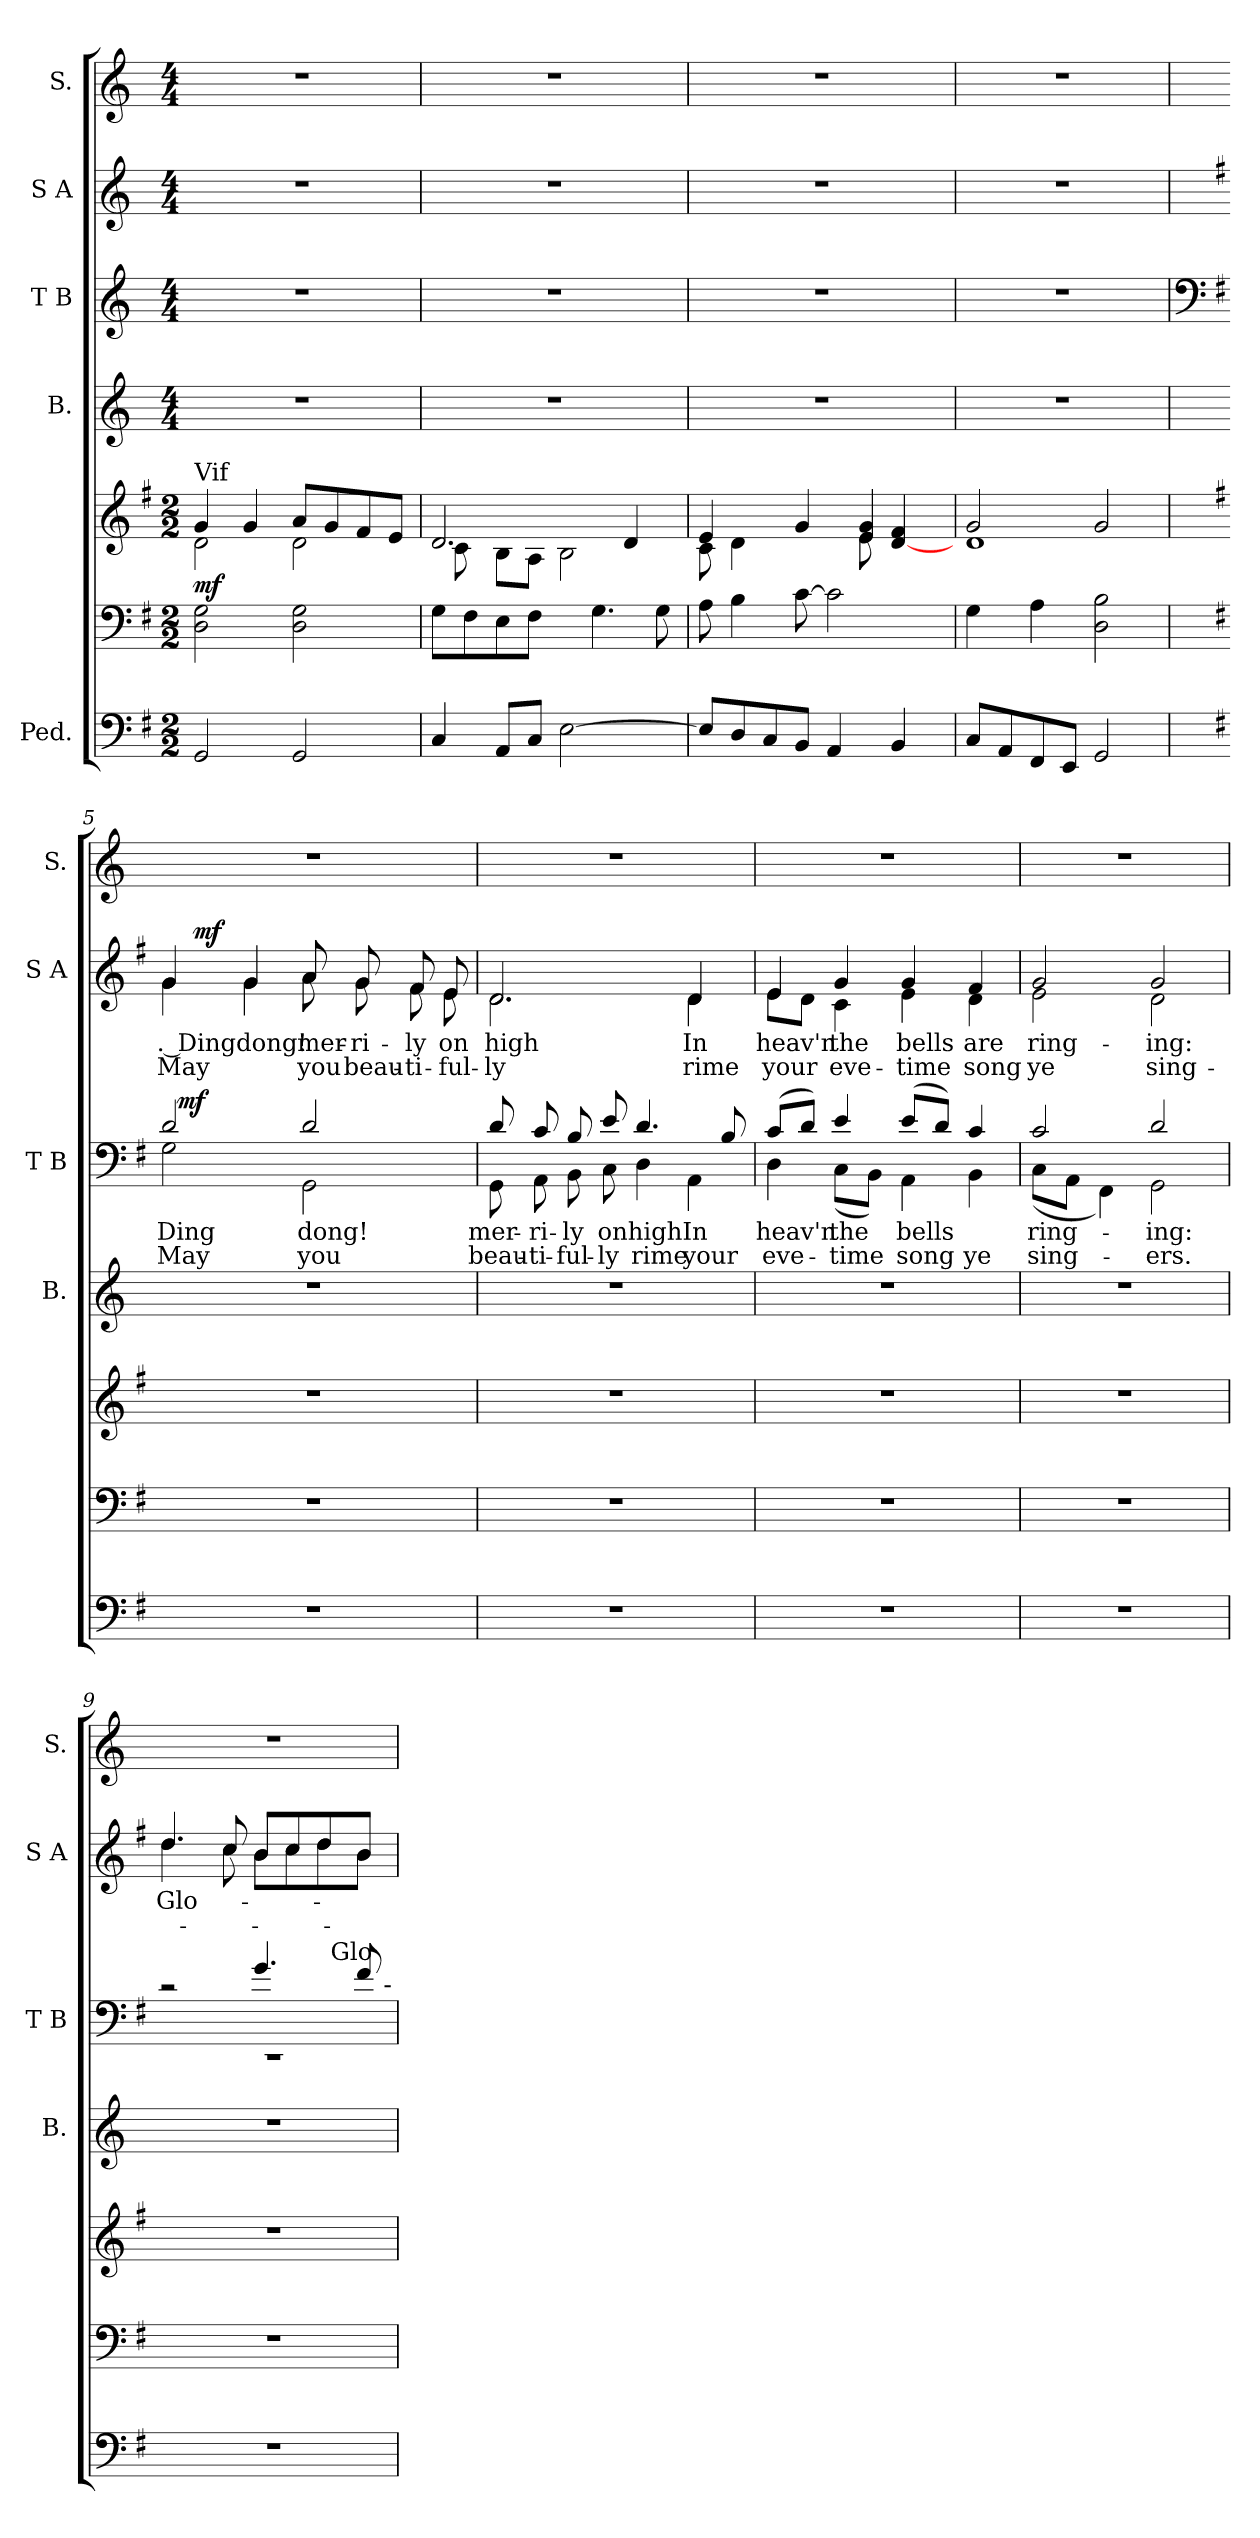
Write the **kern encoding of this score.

**kern	**kern	**dynam	**kern	**kern	**kern	**text	**text	**dynam	**kern	**text	**text	**dynam	**kern
*part7	*part6	*part6	*part5	*part4	*part3	*part3	*part3	*part3	*part2	*part2	*part2	*part2	*part1
*staff7	*staff6	*staff6	*staff5	*staff4	*staff3	*staff3	*staff3	*staff3	*staff2	*staff2	*staff2	*staff2	*staff1
*I"Ped.	*	*	*	*I"B.	*I"T B	*	*	*	*I"S A	*	*	*	*I"S.
*	*	*	*	*I'B.	*I'T B	*	*	*	*I'S A	*	*	*	*I'S.
*clefF4	*clefF4	*	*clefG2	*clefG2	*clefG2	*	*	*	*clefG2	*	*	*	*clefG2
*k[f#]	*k[f#]	*	*k[f#]	*k[]	*k[]	*	*	*	*k[]	*	*	*	*k[]
*G:	*G:	*	*G:	*C:	*C:	*	*	*	*C:	*	*	*	*C:
*M2/2	*M2/2	*	*M2/2	*M4/4	*M4/4	*	*	*	*M4/4	*	*	*	*M4/4
*MM192	*MM192	*	*MM192	*MM192	*MM192	*	*	*	*MM192	*	*	*	*MM192
=1	=1	=1	=1	=1	=1	=1	=1	=1	=1	=1	=1	=1	=1
*	*	*	*^	*	*	*	*	*	*	*	*	*	*
!	!	!	!LO:TX:a:t=Vif	!	!	!	!	!	!	!	!	!	!	!
!	!	!LO:DY:a	!	!	!	!	!	!	!	!	!	!	!	!
2GG/	2D\ 2G\	mf	4g/	2d\	1r	1r	.	.	.	1r	.	.	.	1r
.	.	.	4g/	.	.	.	.	.	.	.	.	.	.	.
2GG/	2D\ 2G\	.	8a/L	2d\	.	.	.	.	.	.	.	.	.	.
.	.	.	8g/	.	.	.	.	.	.	.	.	.	.	.
.	.	.	8f#/	.	.	.	.	.	.	.	.	.	.	.
.	.	.	8e/J	.	.	.	.	.	.	.	.	.	.	.
=2	=2	=2	=2	=2	=2	=2	=2	=2	=2	=2	=2	=2	=2	=2
*	*^	*	*	*	*	*	*	*	*	*	*	*	*	*
4C/	8G\L	2..ryy	.	2.d/	8c\	1r	1r	.	.	.	1r	.	.	.	1r
.	8F#\	.	.	.	8ryy	.	.	.	.	.	.	.	.	.	.
8AA/L	8E\	.	.	.	8B\L	.	.	.	.	.	.	.	.	.	.
8C/J	8F#\J	.	.	.	8A\J	.	.	.	.	.	.	.	.	.	.
[>2E\	8ryy	.	.	.	2B\	.	.	.	.	.	.	.	.	.	.
.	4.G\	.	.	.	.	.	.	.	.	.	.	.	.	.	.
.	.	.	.	4d/	.	.	.	.	.	.	.	.	.	.	.
.	.	8G\	.	.	.	.	.	.	.	.	.	.	.	.	.
*	*v	*v	*	*	*	*	*	*	*	*	*	*	*	*	*
=3	=3	=3	=3	=3	=3	=3	=3	=3	=3	=3	=3	=3	=3	=3
*	*	*	*	*^	*	*	*	*	*	*	*	*	*	*
8E/L]	8A\	.	4e/	8c\	2ryy	1r	1r	.	.	.	1r	.	.	.	1r
8D/	4B\	.	.	4d\	.	.	.	.	.	.	.	.	.	.	.
8C/	.	.	2.ryy	.	.	.	.	.	.	.	.	.	.	.	.
8BB/J	[>8c\	.	.	4g/	.	.	.	.	.	.	.	.	.	.	.
4AA/	2c\]	.	.	.	8ryy	.	.	.	.	.	.	.	.	.	.
.	.	.	.	(<8e\	4e/ 4g/)	.	.	.	.	.	.	.	.	.	.
4BB/	.	.	.	[<4d/ 4f#/	.	.	.	.	.	.	.	.	.	.	.
.	.	.	.	.	8ryy	.	.	.	.	.	.	.	.	.	.
*	*	*	*	*v	*v	*	*	*	*	*	*	*	*	*	*
=4	=4	=4	=4	=4	=4	=4	=4	=4	=4	=4	=4	=4	=4	=4
8C/L	4G\	.	1d	2g/	1r	1r	.	.	.	1r	.	.	.	1r
8AA/	.	.	.	.	.	.	.	.	.	.	.	.	.	.
8FF#/	4A\	.	.	.	.	.	.	.	.	.	.	.	.	.
8EE/J	.	.	.	.	.	.	.	.	.	.	.	.	.	.
2GG/	2D\ 2B\	.	.	2g/	.	.	.	.	.	.	.	.	.	.
*	*	*	*v	*v	*	*	*	*	*	*	*	*	*	*
!!LO:LB:g=z
=5	=5	=5	=5	=5	=5	=5	=5	=5	=5	=5	=5	=5	=5
*	*	*	*	*	*clefF4	*	*	*	*	*	*	*	*
*	*	*	*	*	*k[f#]	*	*	*	*k[f#]	*	*	*	*
*	*	*	*	*	*G:	*	*	*	*G:	*	*	*	*
*	*	*	*^	*	*	*	*	*	*	*	*	*	*
!	!	!	!	!	!	!	!LO:LY:b	!LO:LY:b	!	!	!LO:LY:b:rj	!LO:LY:b:rj	!	!
*	*	*	*	*	*	*^	*	*	*	*^	*	*	*	*
*	*	*	*v	*v	*	*	*^	*	*	*	*	*^	*	*	*	*
1r	1r	.	1r	1r	2d/	2G\	32ryy	Ding	May	.	4g/	4g\	16ryy	. Dingdong!	May	.	1r
!	!	!	!	!	!	!	!	!	!	!LO:DY:a	!	!	!	!	!	!	!
.	.	.	.	.	.	.	2ryy	.	.	mf	.	.	.	.	.	.	.
!	!	!	!	!	!	!	!	!	!	!	!	!	!	!	!	!LO:DY:a	!
.	.	.	.	.	.	.	.	.	.	.	.	.	2...ryy	.	.	mf	.
.	.	.	.	.	.	.	.	.	.	.	4g/	4g\	.	.	.	.	.
!	!	!	!	!	!	!	!	!LO:LY:b	!LO:LY:b	!	!	!	!	!LO:LY:b	!LO:LY:b	!	!
.	.	.	.	.	2d/	2GG\	.	dong!	you	.	8a/	8a\	.	mer-	you	.	.
.	.	.	.	.	.	.	4...ryy	.	.	.	.	.	.	.	.	.	.
!	!	!	!	!	!	!	!	!	!	!	!	!	!	!LO:LY:b:rj	!LO:LY:b:rj	!	!
.	.	.	.	.	.	.	.	.	.	.	8g/	8g\	.	-ri-	beau-	.	.
!	!	!	!	!	!	!	!	!	!	!	!	!	!	!LO:LY:b	!LO:LY:b	!	!
.	.	.	.	.	.	.	.	.	.	.	8f#/	8f#\	.	-ly	-ti-	.	.
!	!	!	!	!	!	!	!	!	!	!	!	!	!	!LO:LY:b	!LO:LY:b	!	!
.	.	.	.	.	.	.	.	.	.	.	8e/	8e\	.	on	-ful-	.	.
=6	=6	=6	=6	=6	=6	=6	=6	=6	=6	=6	=6	=6	=6	=6	=6	=6	=6
!	!	!	!	!	!	!	!	!LO:LY:b	!LO:LY:b	!	!	!	!	!LO:LY:b	!LO:LY:b	!	!
*	*	*	*	*	*	*v	*v	*	*	*	*	*	*	*	*	*	*
*	*	*	*	*	*	*	*	*	*	*	*v	*v	*	*	*	*
1r	1r	.	1r	1r	8d/	8GG\	mer-	beau-	.	2.d/	2.d\	high	-ly	.	1r
!	!	!	!	!	!	!	!LO:LY:b:rj	!LO:LY:b:rj	!	!	!	!	!	!	!
.	.	.	.	.	8AA\	8c/	ri-	ti-	.	.	.	.	.	.	.
!	!	!	!	!	!	!	!LO:LY:b	!LO:LY:b	!	!	!	!	!	!	!
.	.	.	.	.	8B/	8BB\	-ly	-ful-	.	.	.	.	.	.	.
!	!	!	!	!	!	!	!LO:LY:b	!LO:LY:b	!	!	!	!	!	!	!
.	.	.	.	.	8C\	8e/	-onhigh	-ly	.	.	.	.	.	.	.
!	!	!	!	!	!	!	!	!LO:LY:b	!	!	!	!	!	!	!
.	.	.	.	.	4.d/	4D\	.	-rime	.	.	.	.	.	.	.
!	!	!	!	!	!	!	!LO:LY:b	!LO:LY:b	!	!	!	!LO:LY:b	!LO:LY:b	!	!
.	.	.	.	.	.	4AA\	In	your	.	4d/	4d\	In	rime	.	.
.	.	.	.	.	8B/	.	.	.	.	.	.	.	.	.	.
=7	=7	=7	=7	=7	=7	=7	=7	=7	=7	=7	=7	=7	=7	=7	=7
!	!	!	!	!	!	!	!LO:LY:b	!LO:LY:b	!	!	!	!LO:LY:b	!LO:LY:b	!	!
1r	1r	.	1r	1r	(>8c/L	4D\	heav'n	eve-	.	4e/	8e\L	heav'n	your	.	1r
.	.	.	.	.	8d/J)	.	.	.	.	.	8d\J	.	.	.	.
!	!	!	!	!	!	!	!LO:LY:b	!LO:LY:b	!	!	!	!LO:LY:b	!LO:LY:b	!	!
.	.	.	.	.	4e/	(<8C\L	the	-time	.	4g/	4c\	the	eve-	.	.
.	.	.	.	.	.	8BB\J)	.	.	.	.	.	.	.	.	.
!	!	!	!	!	!	!	!LO:LY:b	!LO:LY:b	!	!	!	!LO:LY:b	!LO:LY:b	!	!
.	.	.	.	.	(>8e/L	4AA\	bells	song	.	4g/	4e\	bells	-time	.	.
.	.	.	.	.	8d/J)	.	.	.	.	.	.	.	.	.	.
!	!	!	!	!	!	!	!LO:LY:b	!LO:LY:b	!	!	!	!LO:LY:b	!LO:LY:b	!	!
.	.	.	.	.	4c/	4BB\	.	ye	.	4f#/	4d\	are	song	.	.
=8	=8	=8	=8	=8	=8	=8	=8	=8	=8	=8	=8	=8	=8	=8	=8
!	!	!	!	!	!	!	!LO:LY:b	!LO:LY:b	!	!	!	!LO:LY:b	!LO:LY:b	!	!
1r	1r	.	1r	1r	2c/	(<8C\L	ring-	sing-	.	2g/	2e\	ring-	ye	.	1r
.	.	.	.	.	.	8AA\J	.	.	.	.	.	.	.	.	.
.	.	.	.	.	.	4FF#\)	.	.	.	.	.	.	.	.	.
!	!	!	!	!	!	!	!LO:LY:b	!LO:LY:b	!	!	!	!LO:LY:b	!LO:LY:b	!	!
.	.	.	.	.	2d/	2GG\	ing:	ers.	.	2g/	2d\	-ing:	sing-	.	.
!!LO:LB:g=z
=9	=9	=9	=9	=9	=9	=9	=9	=9	=9	=9	=9	=9	=9	=9	=9
*	*	*	*	*	*	*^	*	*	*	*	*	*	*	*	*
!	!	!	!	!	!	!	!	!	!	!	!	!	!LO:LY:b	!	!	!
1r	1r	.	1r	1r	2rc	1rEE	2ryy	.	.	.	4.dd/	4.dd\	Glo-	.	.	1r
.	.	.	.	.	.	.	.	.	.	.	8cc/	8cc\	.	.	.	.
.	.	.	.	.	4ryy	.	4.g/	.	.	.	8b/L	8b\L	.	.	.	.
.	.	.	.	.	.	.	.	.	.	.	8cc/	8cc\	.	.	.	.
.	.	.	.	.	32ryy	.	.	.	.	.	8dd/	8dd\	.	.	.	.
!	!	!	!	!	!LO:TX:a:t=Glo	!	!	!	!	!	!	!	!	!	!	!
.	.	.	.	.	8.ryy	.	.	.	.	.	.	.	.	.	.	.
.	.	.	.	.	.	.	8f#/	.	.	.	8b/J	8b\J	.	.	.	.
!	!	!	!	!	!LO:TX:a:t=-	!	!	!	!	!	!	!	!	!	!	!
.	.	.	.	.	32ryy	.	.	.	.	.	.	.	.	.	.	.
*	*	*	*	*	*v	*v	*v	*	*	*	*	*	*	*	*	*
*	*	*	*	*	*	*	*	*	*v	*v	*	*	*	*
=	=	=	=	=	=	=	=	=	=	=	=	=	=
*-	*-	*-	*-	*-	*-	*-	*-	*-	*-	*-	*-	*-	*-
